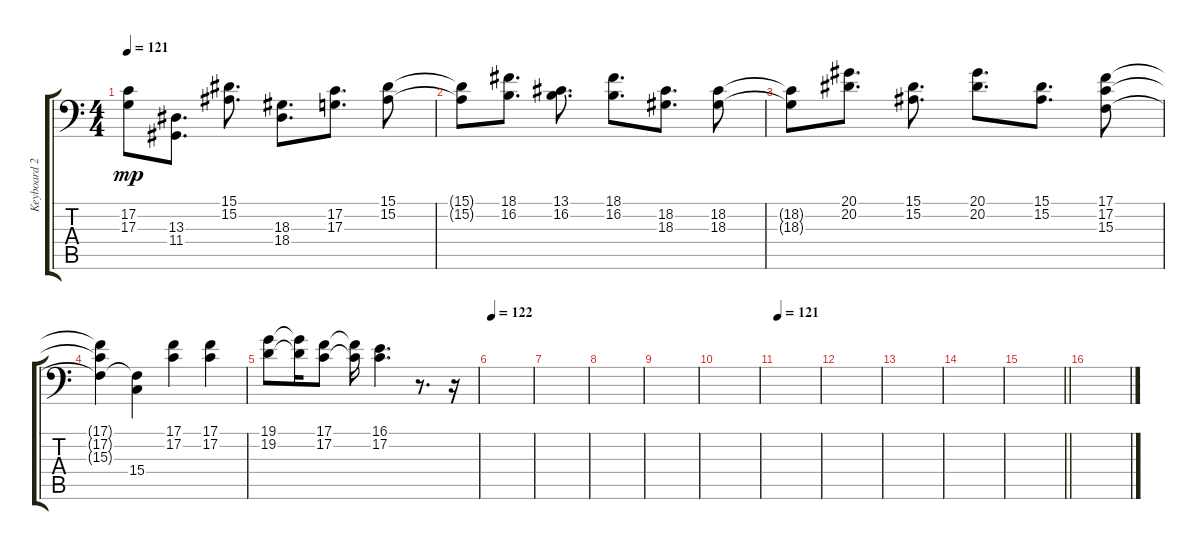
\track ("Keyboard 2" "Keyboard 2") {instrument stringensemble1}
\staff {score tabs}
\tuning (C3 G2 D2 A1 E1 B0) {hide}
\ts (4 4)
\section ("" "")
\tempo 121
\clef f4
\ks c
(17.2 17.3).8{dy mp} (13.3 11.4).8{d} (15.1 15.2).8{d} (18.3 18.4).8{d} (17.2 17.3).8{d} (15.1 15.2).8 |
(15.1{t} 15.2{t}).8 (18.1 16.2).8{d} (13.1 16.2).8{d} (18.1 16.2).8{d} (18.2 18.3).8{d} (18.2 18.3).8 |
(18.2{t} 18.3{t}).8 (20.1 20.2).8{d} (15.1 15.2).8{d} (20.1 20.2).8{d} (15.1 15.2).8{d} (17.1 17.2 15.3).8 |
(17.1{t} 17.2{t} 15.3{t}).4 (15.3{t} 15.4).4 (17.1 17.2).4 (17.1 17.2).4 |
(19.1 19.2).8 (19.1{t} 19.2{t}).16 (17.1 17.2).8 (17.1{t} 17.2{t}).16 (16.1 17.2).4{d} r.8{d} r.16 |
\tempo 122
|
|
|
|
|
\tempo 121
|
|
|
|
\barLineRight lightlight
|
\section ("" "")
